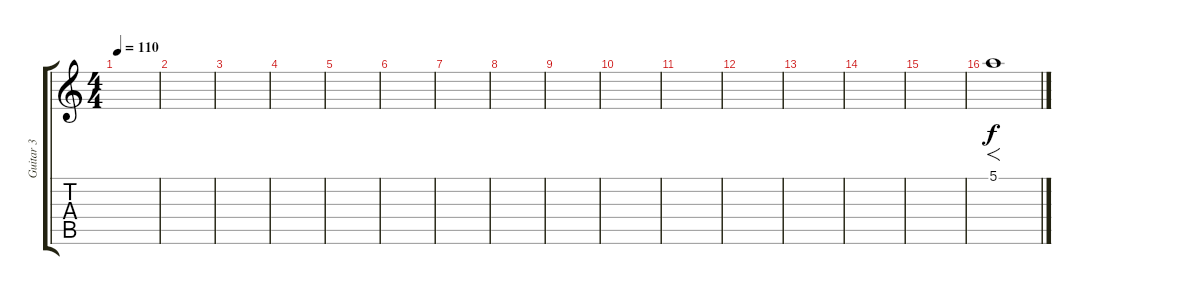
\track ("Guitar 3" "Guitar 3") {instrument distortionguitar}
\staff {score tabs}
\tuning (E4 B3 G3 D3 A2 E2) {hide}
\ts (4 4)
\tempo 110
\clef g2
\ks c
|
|
|
|
|
|
|
|
|
|
|
|
|
|
|
5.1.1{f volume 11}
